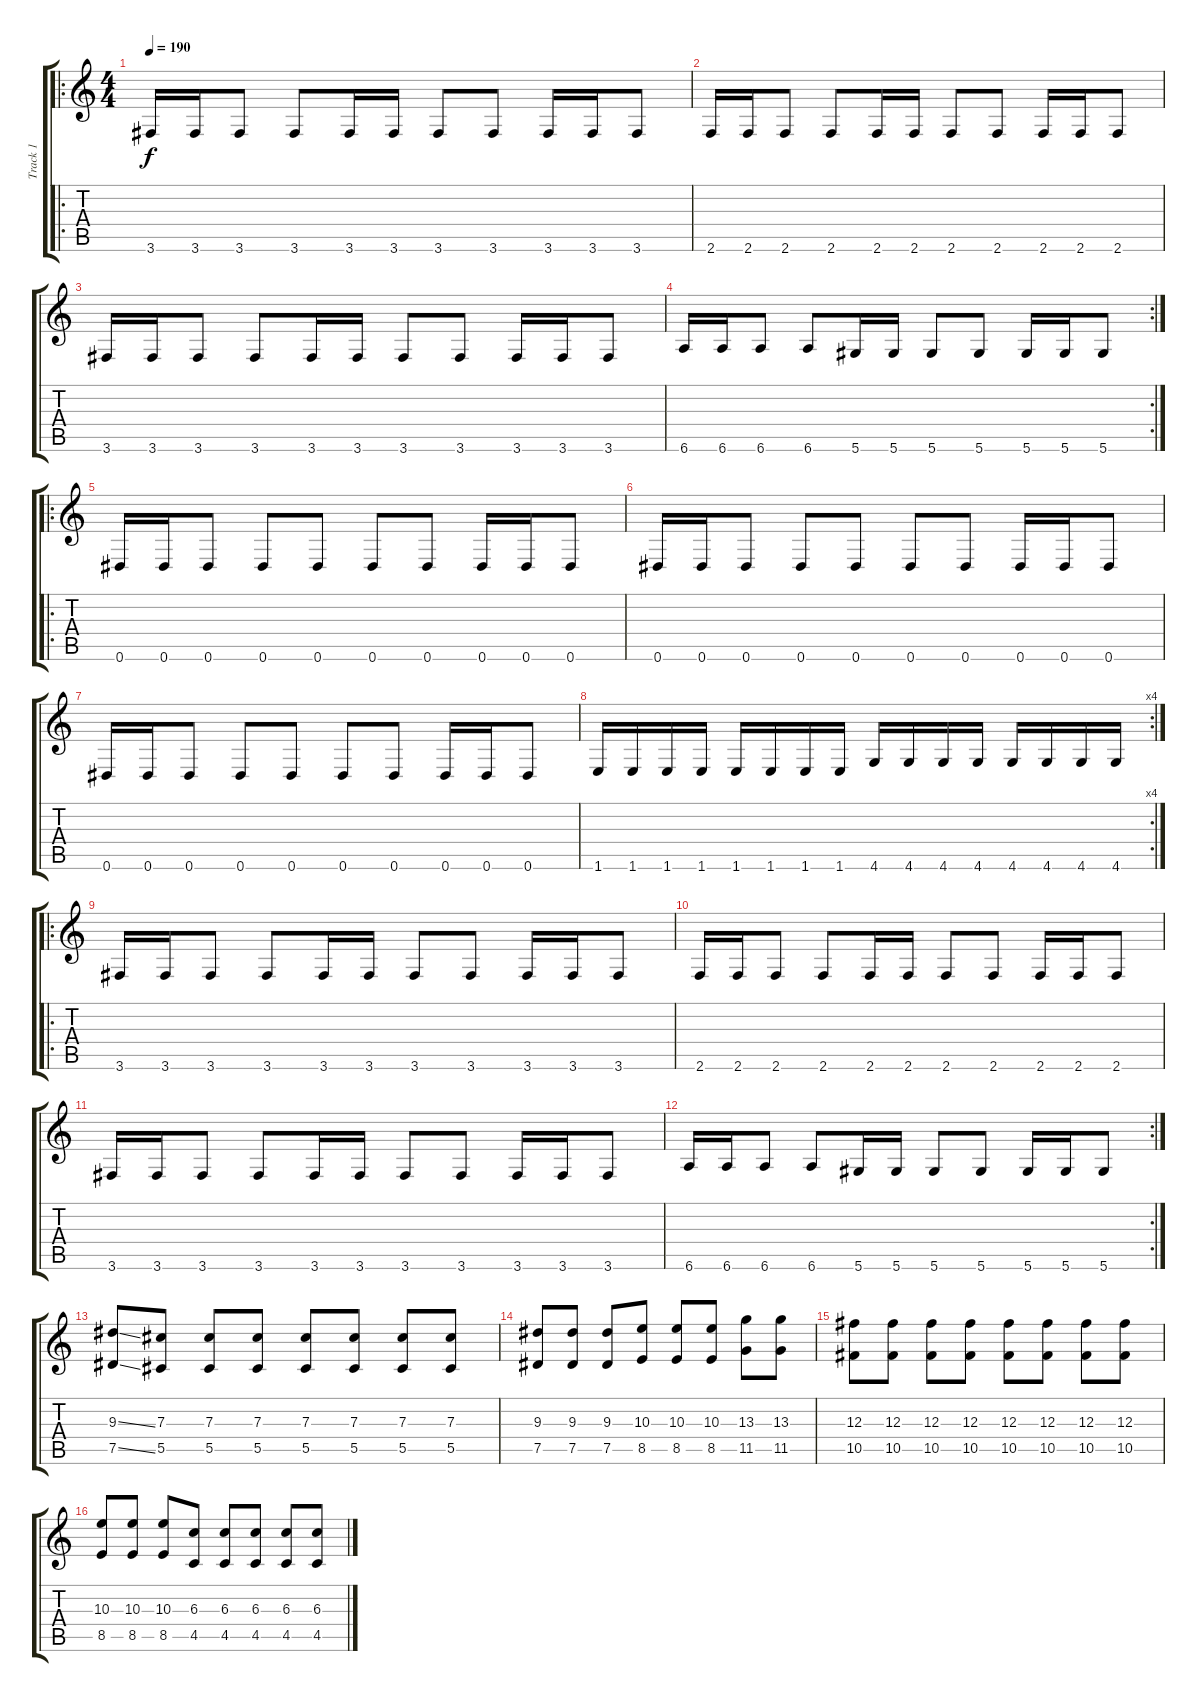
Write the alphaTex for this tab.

\track ("Track 1" "Track 1") {instrument distortionguitar}
\staff {score tabs}
\tuning (Eb4 Bb3 Gb3 Db3 Ab2 Eb2) {hide}
\ro
\ts (4 4)
\tempo 190
\clef g2
\ks c
3.6.16{dy f} 3.6.16 3.6.8 3.6.8 3.6.16 3.6.16 3.6.8 3.6.8 3.6.16 3.6.16 3.6.8 |
2.6.16 2.6.16 2.6.8 2.6.8 2.6.16 2.6.16 2.6.8 2.6.8 2.6.16 2.6.16 2.6.8 |
3.6.16 3.6.16 3.6.8 3.6.8 3.6.16 3.6.16 3.6.8 3.6.8 3.6.16 3.6.16 3.6.8 |
\rc 2
6.6.16 6.6.16 6.6.8 6.6.8 5.6.16 5.6.16 5.6.8 5.6.8 5.6.16 5.6.16 5.6.8 |
\ro
0.6.16 0.6.16 0.6.8 0.6.8 0.6.8 0.6.8 0.6.8 0.6.16 0.6.16 0.6.8 |
0.6.16 0.6.16 0.6.8 0.6.8 0.6.8 0.6.8 0.6.8 0.6.16 0.6.16 0.6.8 |
0.6.16 0.6.16 0.6.8 0.6.8 0.6.8 0.6.8 0.6.8 0.6.16 0.6.16 0.6.8 |
\rc 4
1.6.16 1.6.16 1.6.16 1.6.16 1.6.16 1.6.16 1.6.16 1.6.16 4.6.16 4.6.16 4.6.16 4.6.16 4.6.16 4.6.16 4.6.16 4.6.16 |
\ro
3.6.16 3.6.16 3.6.8 3.6.8 3.6.16 3.6.16 3.6.8 3.6.8 3.6.16 3.6.16 3.6.8 |
2.6.16 2.6.16 2.6.8 2.6.8 2.6.16 2.6.16 2.6.8 2.6.8 2.6.16 2.6.16 2.6.8 |
3.6.16 3.6.16 3.6.8 3.6.8 3.6.16 3.6.16 3.6.8 3.6.8 3.6.16 3.6.16 3.6.8 |
\rc 2
6.6.16 6.6.16 6.6.8 6.6.8 5.6.16 5.6.16 5.6.8 5.6.8 5.6.16 5.6.16 5.6.8 |
(9.3{ss} 7.5{ss}).8 (7.3 5.5).8 (7.3 5.5).8 (7.3 5.5).8 (7.3 5.5).8 (7.3 5.5).8 (7.3 5.5).8 (7.3 5.5).8 |
(9.3 7.5).8 (9.3 7.5).8 (9.3 7.5).8 (10.3 8.5).8 (10.3 8.5).8 (10.3 8.5).8 (13.3 11.5).8 (13.3 11.5).8 |
(12.3 10.5).8 (12.3 10.5).8 (12.3 10.5).8 (12.3 10.5).8 (12.3 10.5).8 (12.3 10.5).8 (12.3 10.5).8 (12.3 10.5).8 |
(10.3 8.5).8 (10.3 8.5).8 (10.3 8.5).8 (6.3 4.5).8 (6.3 4.5).8 (6.3 4.5).8 (6.3 4.5).8 (6.3 4.5).8
